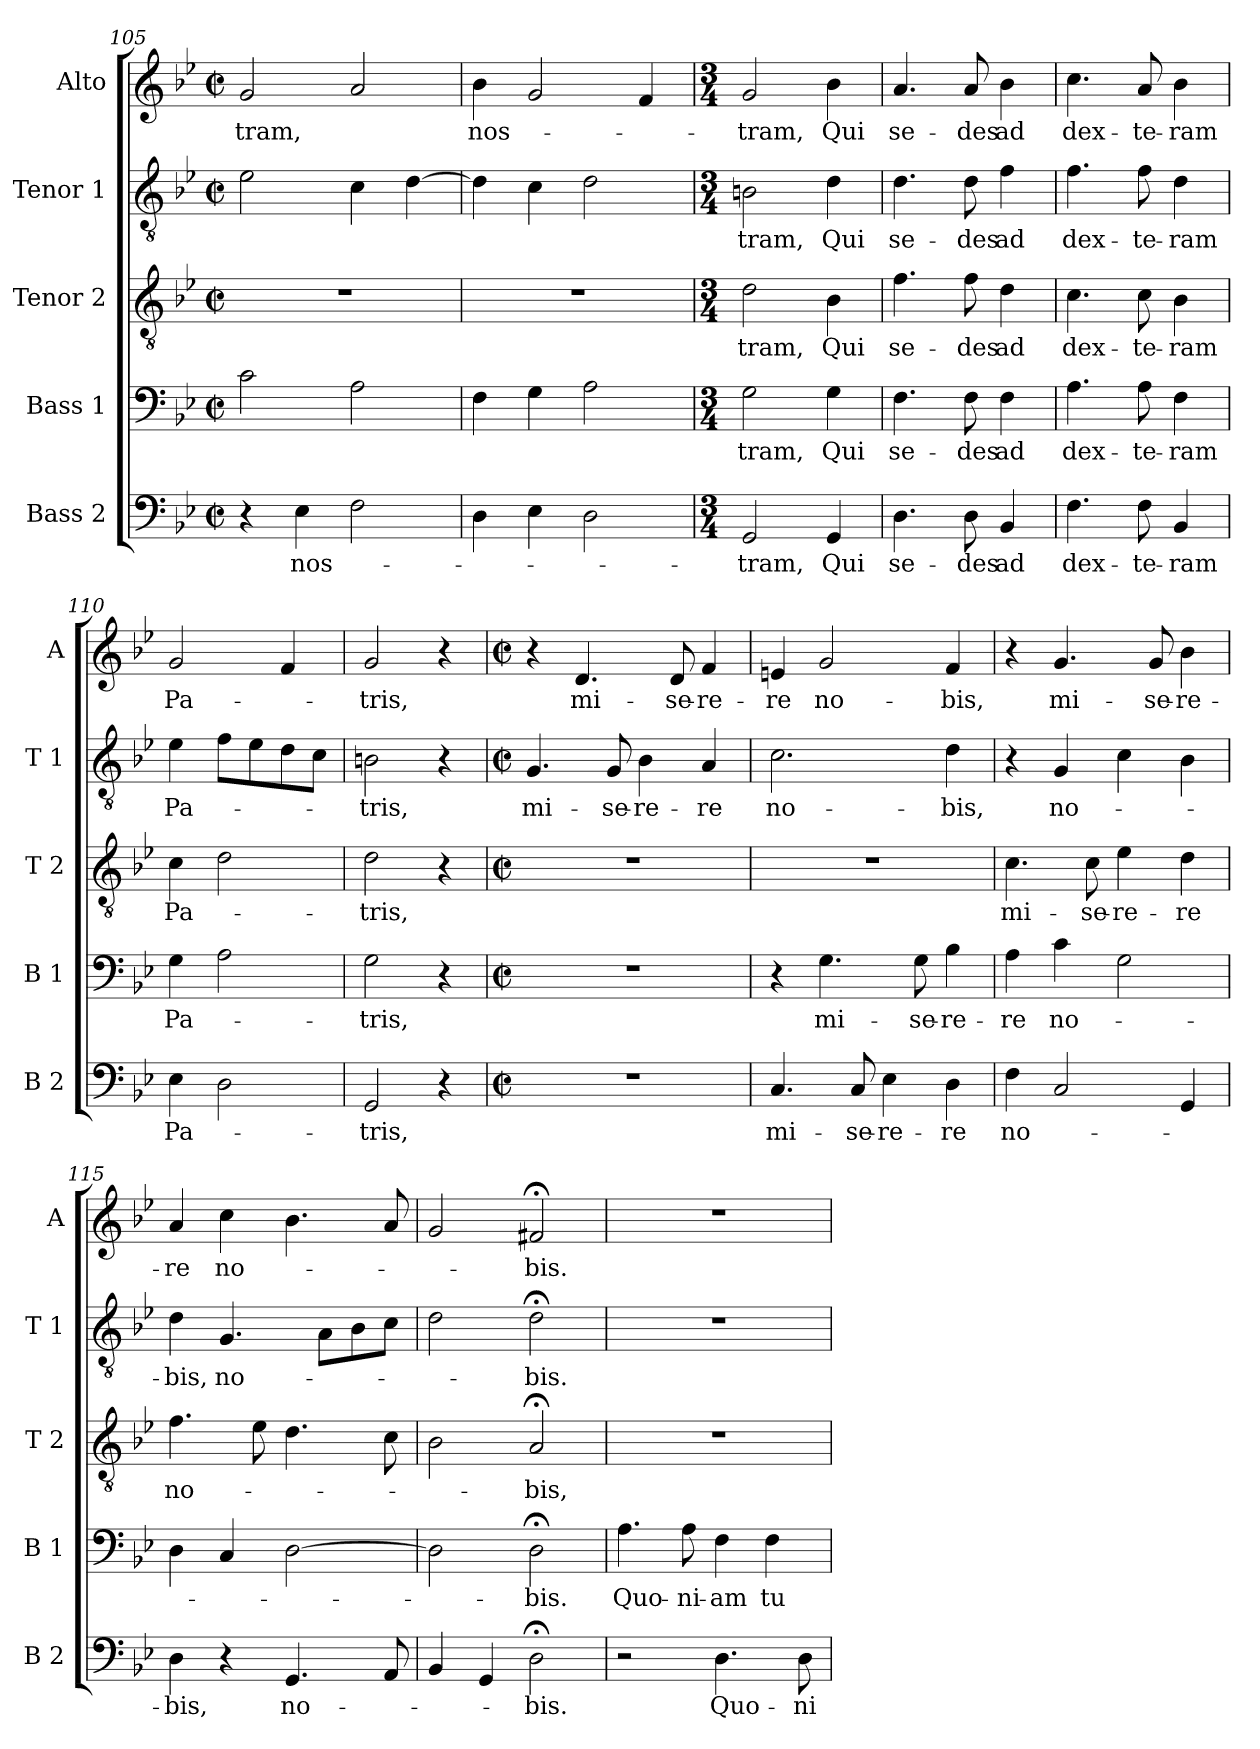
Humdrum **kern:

**kern	**text	**kern	**text	**kern	**text	**kern	**text	**kern	**text
*part5	*part5	*part4	*part4	*part3	*part3	*part2	*part2	*part1	*part1
*staff5	*staff5	*staff4	*staff4	*staff3	*staff3	*staff2	*staff2	*staff1	*staff1
*I"Bass 2	*	*I"Bass 1	*	*I"Tenor 2	*	*I"Tenor 1	*	*I"Alto	*
*I'B 2	*	*I'B 1	*	*I'T 2	*	*I'T 1	*	*I'A	*
*clefF4	*	*clefF4	*	*clefGv2	*	*clefGv2	*	*clefG2	*
*k[b-e-]	*	*k[b-e-]	*	*k[b-e-]	*	*k[b-e-]	*	*k[b-e-]	*
*B-:	*	*B-:	*	*B-:	*	*B-:	*	*B-:	*
*M2/2	*	*M2/2	*	*M2/2	*	*M2/2	*	*M2/2	*
*met(c|)	*	*met(c|)	*	*met(c|)	*	*met(c|)	*	*met(c|)	*
=105	=105	=105	=105	=105	=105	=105	=105	=105	=105
!	!	!	!	!	!	!	!	!	!LO:LY:b
4r	.	2c\	.	1r	.	2e-\	.	2g/	-tram,
!	!LO:LY:b	!	!	!	!	!	!	!	!
4E-\	nos-	.	.	.	.	.	.	.	.
2F\	.	2A\	.	.	.	4c\	.	2a/	.
.	.	.	.	.	.	[4d\	.	.	.
=106	=106	=106	=106	=106	=106	=106	=106	=106	=106
!	!	!	!	!	!	!	!	!	!LO:LY:b
4D\	.	4F\	.	1r	.	4d\]	.	4b-\	nos-
4E-\	.	4G\	.	.	.	4c\	.	2g/	.
2D\	.	2A\	.	.	.	2d\	.	.	.
.	.	.	.	.	.	.	.	4f/	.
=107	=107	=107	=107	=107	=107	=107	=107	=107	=107
*M3/4	*	*M3/4	*	*M3/4	*	*M3/4	*	*M3/4	*
!	!LO:LY:b	!	!LO:LY:b	!	!LO:LY:b	!	!LO:LY:b	!	!LO:LY:b
2GG/	-tram,	2G\	-tram,	2d\	tram,	2Bn\	-tram,	2g/	-tram,
!	!LO:LY:b	!	!LO:LY:b	!	!LO:LY:b	!	!LO:LY:b	!	!LO:LY:b
4GG/	Qui	4G\	Qui	4B-\	Qui	4d\	Qui	4b-\	Qui
=108	=108	=108	=108	=108	=108	=108	=108	=108	=108
!	!LO:LY:b	!	!LO:LY:b	!	!LO:LY:b	!	!LO:LY:b	!	!LO:LY:b
4.D\	se-	4.F\	se-	4.f\	se-	4.d\	se-	4.a/	se-
!	!LO:LY:b	!	!LO:LY:b	!	!LO:LY:b	!	!LO:LY:b	!	!LO:LY:b
8D\	-des	8F\	-des	8f\	-des	8d\	-des	8a/	-des
!	!LO:LY:b	!	!LO:LY:b	!	!LO:LY:b	!	!LO:LY:b	!	!LO:LY:b
4BB-/	ad	4F\	ad	4d\	ad	4f\	ad	4b-\	ad
=109	=109	=109	=109	=109	=109	=109	=109	=109	=109
!	!LO:LY:b	!	!LO:LY:b	!	!LO:LY:b	!	!LO:LY:b	!	!LO:LY:b
4.F\	dex-	4.A\	dex-	4.c\	dex-	4.f\	dex-	4.cc\	dex-
!	!LO:LY:b	!	!LO:LY:b	!	!LO:LY:b	!	!LO:LY:b	!	!LO:LY:b
8F\	-te-	8A\	-te-	8c\	-te-	8f\	-te-	8a/	-te-
!	!LO:LY:b	!	!LO:LY:b	!	!LO:LY:b	!	!LO:LY:b	!	!LO:LY:b
4BB-/	-ram	4F\	-ram	4B-\	-ram	4d\	-ram	4b-\	-ram
=110	=110	=110	=110	=110	=110	=110	=110	=110	=110
!	!LO:LY:b	!	!LO:LY:b	!	!LO:LY:b	!	!LO:LY:b	!	!LO:LY:b
4E-\	Pa-	4G\	Pa-	4c\	Pa-	4e-\	Pa-	2g/	Pa-
2D\	.	2A\	.	2d\	.	8f\L	.	.	.
.	.	.	.	.	.	8e-\	.	.	.
.	.	.	.	.	.	8d\	.	4f/	.
.	.	.	.	.	.	8c\J	.	.	.
!!LO:LB:g=z
=111	=111	=111	=111	=111	=111	=111	=111	=111	=111
!	!LO:LY:b	!	!LO:LY:b	!	!LO:LY:b	!	!LO:LY:b	!	!LO:LY:b
2GG/	-tris,	2G\	-tris,	2d\	-tris,	2Bn\	-tris,	2g/	-tris,
4r	.	4r	.	4r	.	4r	.	4r	.
=112	=112	=112	=112	=112	=112	=112	=112	=112	=112
*M2/2	*	*M2/2	*	*M2/2	*	*M2/2	*	*M2/2	*
*met(c|)	*	*met(c|)	*	*met(c|)	*	*met(c|)	*	*met(c|)	*
!	!	!	!	!	!	!	!LO:LY:b	!	!
1r	.	1r	.	1r	.	4.G/	mi-	4r	.
!	!	!	!	!	!	!	!	!	!LO:LY:b
.	.	.	.	.	.	.	.	4.d/	mi-
!	!	!	!	!	!	!	!LO:LY:b	!	!
.	.	.	.	.	.	8G/	-se-	.	.
!	!	!	!	!	!	!	!LO:LY:b	!	!
.	.	.	.	.	.	4B-\	-re-	.	.
!	!	!	!	!	!	!	!	!	!LO:LY:b
.	.	.	.	.	.	.	.	8d/	-se-
!	!	!	!	!	!	!	!LO:LY:b	!	!LO:LY:b
.	.	.	.	.	.	4A/	-re	4f/	-re-
=113	=113	=113	=113	=113	=113	=113	=113	=113	=113
!	!LO:LY:b	!	!	!	!	!	!LO:LY:b	!	!LO:LY:b
4.C/	mi-	4r	.	1r	.	2.c\	no-	4en/	-re
!	!	!	!LO:LY:b	!	!	!	!	!	!LO:LY:b
.	.	4.G\	mi-	.	.	.	.	2g/	no-
!	!LO:LY:b	!	!	!	!	!	!	!	!
8C/	-se-	.	.	.	.	.	.	.	.
!	!LO:LY:b	!	!	!	!	!	!	!	!
4E-\	-re-	.	.	.	.	.	.	.	.
!	!	!	!LO:LY:b	!	!	!	!	!	!
.	.	8G\	-se-	.	.	.	.	.	.
!	!LO:LY:b	!	!LO:LY:b	!	!	!	!LO:LY:b	!	!LO:LY:b
4D\	-re	4B-\	-re-	.	.	4d\	-bis,	4f/	-bis,
=114	=114	=114	=114	=114	=114	=114	=114	=114	=114
!	!LO:LY:b	!	!LO:LY:b	!	!LO:LY:b	!	!	!	!
4F\	no-	4A\	-re	4.c\	mi-	4r	.	4r	.
!	!	!	!LO:LY:b	!	!	!	!LO:LY:b	!	!LO:LY:b
2C/	.	4c\	no-	.	.	4G/	no-	4.g/	mi-
!	!	!	!	!	!LO:LY:b	!	!	!	!
.	.	.	.	8c\	-se-	.	.	.	.
!	!	!	!	!	!LO:LY:b	!	!	!	!
.	.	2G\	.	4e-\	-re-	4c\	.	.	.
!	!	!	!	!	!	!	!	!	!LO:LY:b
.	.	.	.	.	.	.	.	8g/	-se-
!	!	!	!	!	!LO:LY:b	!	!	!	!LO:LY:b
4GG/	.	.	.	4d\	-re	4B-\	.	4b-\	-re-
=115	=115	=115	=115	=115	=115	=115	=115	=115	=115
!	!LO:LY:b	!	!	!	!LO:LY:b	!	!LO:LY:b	!	!LO:LY:b
4D\	-bis,	4D\	.	4.f\	no-	4d\	-bis,	4a/	-re
!	!	!	!	!	!	!	!LO:LY:b	!	!LO:LY:b
4r	.	4C/	.	.	.	4.G/	no-	4cc\	no-
.	.	.	.	8e-\	.	.	.	.	.
!	!LO:LY:b	!	!	!	!	!	!	!	!
4.GG/	no-	[2D\	.	4.d\	.	.	.	4.b-\	.
.	.	.	.	.	.	8A\L	.	.	.
.	.	.	.	.	.	8B-\	.	.	.
8AA/	.	.	.	8c\	.	8c\J	.	8a/	.
=116	=116	=116	=116	=116	=116	=116	=116	=116	=116
4BB-/	.	2D\]	.	2B-\	.	2d\	.	2g/	.
4GG/	.	.	.	.	.	.	.	.	.
!	!LO:LY:b	!	!LO:LY:b	!	!LO:LY:b	!	!LO:LY:b	!	!LO:LY:b
2D;<\	-bis.	2D;<\	-bis.	2A;</	-bis,	2d;<\	-bis.	2f#X;</	-bis.
!!LO:LB:g=z
=117	=117	=117	=117	=117	=117	=117	=117	=117	=117
!	!	!	!LO:LY:b	!	!	!	!	!	!
2r	.	4.A\	Quo-	1r	.	1r	.	1r	.
!	!	!	!LO:LY:b	!	!	!	!	!	!
.	.	8A\	-ni-	.	.	.	.	.	.
!	!LO:LY:b	!	!LO:LY:b	!	!	!	!	!	!
4.D\	Quo-	4F\	-am	.	.	.	.	.	.
!	!	!	!LO:LY:b	!	!	!	!	!	!
.	.	4F\	tu	.	.	.	.	.	.
!	!LO:LY:b	!	!	!	!	!	!	!	!
8D\	-ni-	.	.	.	.	.	.	.	.
=	=	=	=	=	=	=	=	=	=
*-	*-	*-	*-	*-	*-	*-	*-	*-	*-
